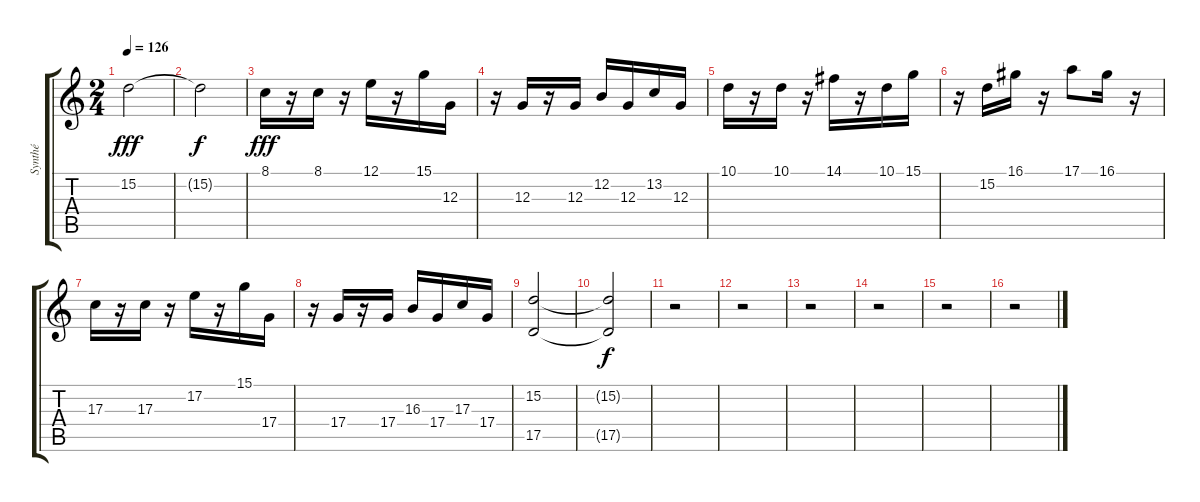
\track ("Synthé" "Synthé") {instrument brasssection}
\staff {score tabs}
\tuning (E4 B3 G3 D3 A2 E2) {hide}
\ts (2 4)
\tempo 126
\clef g2
\ks c
15.2.2{dy fff} |
15.2{t}.2{dy f} |
8.1.16{dy fff} r.16 8.1.16 r.16 12.1.16 r.16 15.1.16 12.3.16 |
r.16 12.3.16 r.16 12.3.16 12.2.16 12.3.16 13.2.16 12.3.16 |
10.1.16 r.16 10.1.16 r.16 14.1.16 r.16 10.1.16 15.1.16 |
r.16 15.2.16 16.1.16 r.16 17.1.8 16.1.16 r.16 |
17.3.16 r.16 17.3.16 r.16 17.2.16 r.16 15.1.16 17.4.16 |
r.16 17.4.16 r.16 17.4.16 16.3.16 17.4.16 17.3.16 17.4.16 |
(15.2 17.5).2 |
(15.2{t} 17.5{t}).2{dy f} |
r.2 |
r.2 |
r.2 |
r.2 |
r.2 |
r.2
